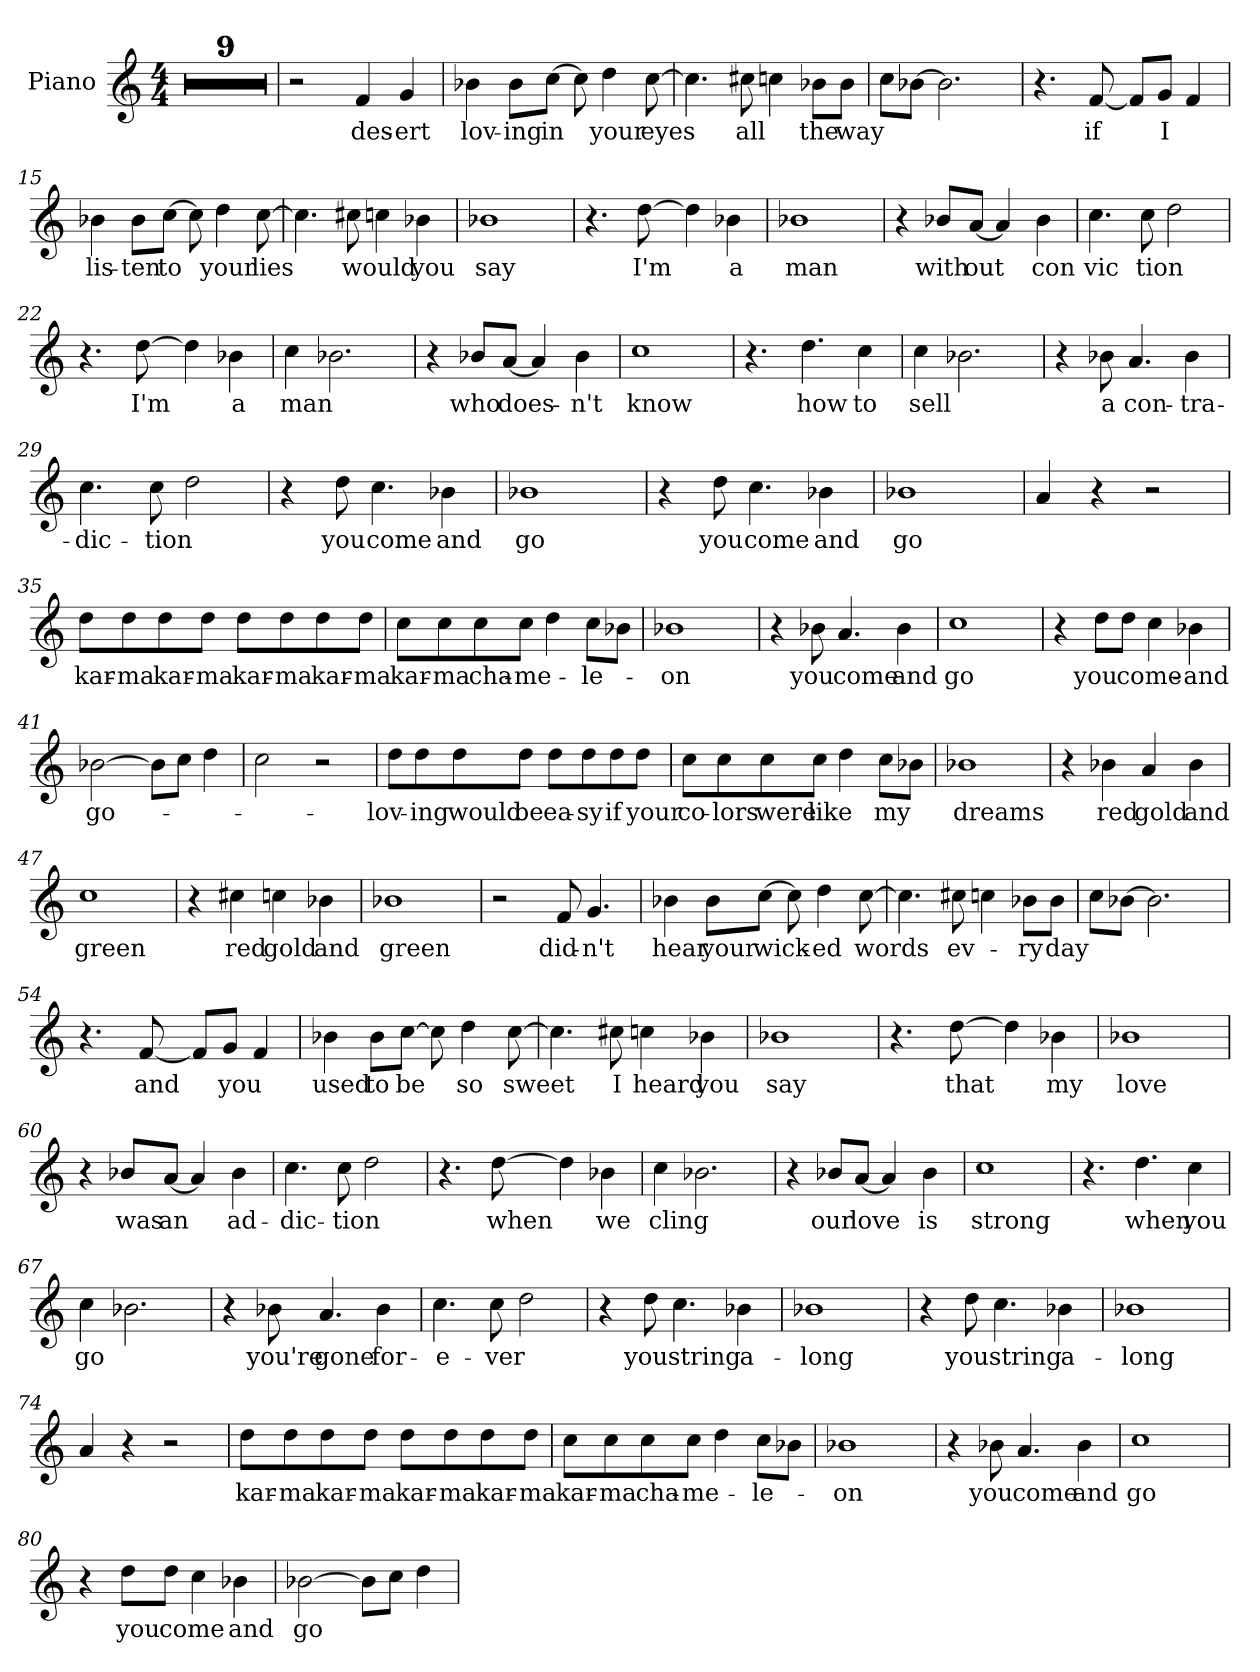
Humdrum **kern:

**kern	**text
*part1	*part1
*staff1	*staff1
*I"Piano	*
*I'Pno.	*
*clefG2	*
*k[]	*
*M4/4	*
=1	=1
1r	.
=2	=2
1r	.
=3	=3
1r	.
=4	=4
1r	.
=5	=5
1r	.
=6	=6
1r	.
=7	=7
1r	.
=8	=8
1r	.
=9	=9
1r	.
=10	=10
2r	.
!	!LO:LY:b
4f/	des-
!	!LO:LY:b
4g/	-ert
=11	=11
!	!LO:LY:b
4b-X\	lov-
!	!LO:LY:b
8b-\L	-ing
!	!LO:LY:b
[8cc\J	in
8cc\]	.
!	!LO:LY:b
4dd\	your
!	!LO:LY:b
[8cc\	eyes
!!LO:LB:g=z
=12	=12
4.cc\]	.
!	!LO:LY:b
8cc#X\	all
4ccn\	.
!	!LO:LY:b
8b-X\L	the
!	!LO:LY:b
8b-\J	way
=13	=13
8cc\L	.
[8b-X\J	.
2.b-\]	.
=14	=14
4.r	.
!	!LO:LY:b
[8f/	if
8f/L]	.
!	!LO:LY:b
8g/J	I
4f/	.
=15	=15
!	!LO:LY:b
4b-X\	lis-
!	!LO:LY:b
8b-\L	-ten
!	!LO:LY:b
[8cc\J	to
8cc\]	.
!	!LO:LY:b
4dd\	your
!	!LO:LY:b
[8cc\	lies
=16	=16
4.cc\]	.
!	!LO:LY:b
8cc#X\	would
4ccn\	.
!	!LO:LY:b
4b-X\	you
=17	=17
!	!LO:LY:b
1b-X	say
!!LO:LB:g=z
=18	=18
4.r	.
!	!LO:LY:b
[8dd\	I'm
4dd\]	.
!	!LO:LY:b
4b-X\	a
=19	=19
!	!LO:LY:b
1b-X	man
=20	=20
4r	.
!	!LO:LY:b
8b-X/L	with
!	!LO:LY:b
[8a/J	out
4a/]	.
!	!LO:LY:b
4b-\	con
=21	=21
!	!LO:LY:b
4.cc\	vic
!	!LO:LY:b
8cc\	tion
2dd\	.
=22	=22
4.r	.
!	!LO:LY:b
[8dd\	I'm
4dd\]	.
!	!LO:LY:b
4b-X\	a
=23	=23
!	!LO:LY:b
4cc\	man
2.b-X\	.
=24	=24
4r	.
!	!LO:LY:b
8b-X/L	who
!	!LO:LY:b
[8a/J	does-
4a/]	.
!	!LO:LY:b
4b-\	-n't
=25	=25
!	!LO:LY:b
1cc	know
!!LO:LB:g=z
=26	=26
4.r	.
!	!LO:LY:b
4.dd\	how
!	!LO:LY:b
4cc\	to
=27	=27
!	!LO:LY:b
4cc\	sell
2.b-X\	.
=28	=28
4r	.
!	!LO:LY:b
8b-X\	a
!	!LO:LY:b
4.a/	con-
!	!LO:LY:b
4b-\	-tra-
=29	=29
!	!LO:LY:b
4.cc\	-dic-
!	!LO:LY:b
8cc\	-tion
2dd\	.
=30	=30
4r	.
!	!LO:LY:b
8dd\	you
!	!LO:LY:b
4.cc\	come
!	!LO:LY:b
4b-X\	and
=31	=31
!	!LO:LY:b
1b-X	go
=32	=32
4r	.
!	!LO:LY:b
8dd\	you
!	!LO:LY:b
4.cc\	come
!	!LO:LY:b
4b-X\	and
=33	=33
!	!LO:LY:b
1b-X	go
!!LO:LB:g=z
=34	=34
4a/	.
4r	.
2r	.
=35	=35
!	!LO:LY:b
8dd\L	kar-
!	!LO:LY:b
8dd\	-ma
!	!LO:LY:b
8dd\	kar-
!	!LO:LY:b
8dd\J	-ma
!	!LO:LY:b
8dd\L	kar-
!	!LO:LY:b
8dd\	-ma
!	!LO:LY:b
8dd\	kar-
!	!LO:LY:b
8dd\J	-ma
=36	=36
!	!LO:LY:b
8cc\L	kar-
!	!LO:LY:b
8cc\	-ma
!	!LO:LY:b
8cc\	cha-
!	!LO:LY:b
8cc\J	-me-
4dd\	.
!	!LO:LY:b
8cc\L	-le-
8b-X\J	.
=37	=37
!	!LO:LY:b
1b-X	-on
=38	=38
4r	.
!	!LO:LY:b
8b-X\	you
!	!LO:LY:b
4.a/	come
!	!LO:LY:b
4b-\	and
!!LO:LB:g=z
=39	=39
!	!LO:LY:b
1cc	go
=40	=40
4r	.
!	!LO:LY:b
8dd\L	you
!	!LO:LY:b
8dd\J	come-
4cc\	.
!	!LO:LY:b
4b-X\	-and
=41	=41
!	!LO:LY:b
[2b-X\	go-
8b-\L]	.
8cc\J	.
4dd\	.
=42	=42
2cc\	.
2r	.
=43	=43
!	!LO:LY:b
8dd\L	-lov-
!	!LO:LY:b
8dd\	-ing
!	!LO:LY:b
8dd\	would
!	!LO:LY:b
8dd\J	be
!	!LO:LY:b
8dd\L	ea-
!	!LO:LY:b
8dd\	-sy
!	!LO:LY:b
8dd\	if
!	!LO:LY:b
8dd\J	your
!!LO:LB:g=z
=44	=44
!	!LO:LY:b
8cc\L	co-
!	!LO:LY:b
8cc\	-lors
!	!LO:LY:b
8cc\	were
!	!LO:LY:b
8cc\J	like
4dd\	.
!	!LO:LY:b
8cc\L	my
8b-X\J	.
=45	=45
!	!LO:LY:b
1b-X	dreams
=46	=46
4r	.
!	!LO:LY:b
4b-X\	red
!	!LO:LY:b
4a/	gold
!	!LO:LY:b
4b-\	and
=47	=47
!	!LO:LY:b
1cc	green
=48	=48
4r	.
!	!LO:LY:b
4cc#X\	red
!	!LO:LY:b
4ccn\	gold
!	!LO:LY:b
4b-X\	and
=49	=49
!	!LO:LY:b
1b-X	green
=50	=50
2r	.
!	!LO:LY:b
8f/	did-
!	!LO:LY:b
4.g/	-n't
!!LO:LB:g=z
=51	=51
!	!LO:LY:b
4b-X\	hear
!	!LO:LY:b
8b-\L	your
!	!LO:LY:b
[8cc\J	wick-
8cc\]	.
!	!LO:LY:b
4dd\	-ed
!	!LO:LY:b
[8cc\	words
=52	=52
4.cc\]	.
!	!LO:LY:b
8cc#X\	ev-
4ccn\	.
!	!LO:LY:b
8b-X\L	-ry
!	!LO:LY:b
8b-\J	day
=53	=53
8cc\L	.
[8b-X\J	.
2.b-\]	.
=54	=54
4.r	.
!	!LO:LY:b
[8f/	and
8f/L]	.
!	!LO:LY:b
8g/J	you
4f/	.
=55	=55
!	!LO:LY:b
4b-X\	used
!	!LO:LY:b
8b-\L	to
!	!LO:LY:b
[8cc\J	be
8cc\]	.
!	!LO:LY:b
4dd\	so
!	!LO:LY:b
[8cc\	sweet
!!LO:LB:g=z
=56	=56
4.cc\]	.
!	!LO:LY:b
8cc#X\	I
!	!LO:LY:b
4ccn\	heard
!	!LO:LY:b
4b-X\	you
=57	=57
!	!LO:LY:b
1b-X	say
=58	=58
4.r	.
!	!LO:LY:b
[8dd\	that
4dd\]	.
!	!LO:LY:b
4b-X\	my
=59	=59
!	!LO:LY:b
1b-X	love
=60	=60
4r	.
!	!LO:LY:b
8b-X/L	was
!	!LO:LY:b
[8a/J	an
4a/]	.
!	!LO:LY:b
4b-\	ad-
=61	=61
!	!LO:LY:b
4.cc\	-dic-
!	!LO:LY:b
8cc\	-tion
2dd\	.
=62	=62
4.r	.
!	!LO:LY:b
[8dd\	when
4dd\]	.
!	!LO:LY:b
4b-X\	we
=63	=63
!	!LO:LY:b
4cc\	cling
2.b-X\	.
!!LO:LB:g=z
=64	=64
4r	.
!	!LO:LY:b
8b-X/L	our
!	!LO:LY:b
[8a/J	love
4a/]	.
!	!LO:LY:b
4b-\	is
=65	=65
!	!LO:LY:b
1cc	strong
=66	=66
4.r	.
!	!LO:LY:b
4.dd\	when
!	!LO:LY:b
4cc\	you
=67	=67
!	!LO:LY:b
4cc\	go
2.b-X\	.
=68	=68
4r	.
!	!LO:LY:b
8b-X\	you're
!	!LO:LY:b
4.a/	gone
!	!LO:LY:b
4b-\	for-
=69	=69
!	!LO:LY:b
4.cc\	-e-
!	!LO:LY:b
8cc\	-ver
2dd\	.
=70	=70
4r	.
!	!LO:LY:b
8dd\	you
!	!LO:LY:b
4.cc\	string
!	!LO:LY:b
4b-X\	a-
!!LO:PB:g=z
=71	=71
!	!LO:LY:b
1b-X	-long
=72	=72
4r	.
!	!LO:LY:b
8dd\	you
!	!LO:LY:b
4.cc\	string
!	!LO:LY:b
4b-X\	a-
=73	=73
!	!LO:LY:b
1b-X	-long
=74	=74
4a/	.
4r	.
2r	.
=75	=75
!	!LO:LY:b
8dd\L	kar-
!	!LO:LY:b
8dd\	-ma
!	!LO:LY:b
8dd\	kar-
!	!LO:LY:b
8dd\J	-ma
!	!LO:LY:b
8dd\L	kar-
!	!LO:LY:b
8dd\	-ma
!	!LO:LY:b
8dd\	kar-
!	!LO:LY:b
8dd\J	-ma
!!LO:LB:g=z
=76	=76
!	!LO:LY:b
8cc\L	kar-
!	!LO:LY:b
8cc\	-ma
!	!LO:LY:b
8cc\	cha-
!	!LO:LY:b
8cc\J	-me-
4dd\	.
!	!LO:LY:b
8cc\L	-le-
8b-X\J	.
=77	=77
!	!LO:LY:b
1b-X	-on
=78	=78
4r	.
!	!LO:LY:b
8b-X\	you
!	!LO:LY:b
4.a/	come
!	!LO:LY:b
4b-\	and
=79	=79
!	!LO:LY:b
1cc	go
=80	=80
4r	.
!	!LO:LY:b
8dd\L	you
!	!LO:LY:b
8dd\J	come
4cc\	.
!	!LO:LY:b
4b-X\	and
=81	=81
!	!LO:LY:b
[2b-X\	go
8b-\L]	.
8cc\J	.
4dd\	.
=	=
*-	*-
